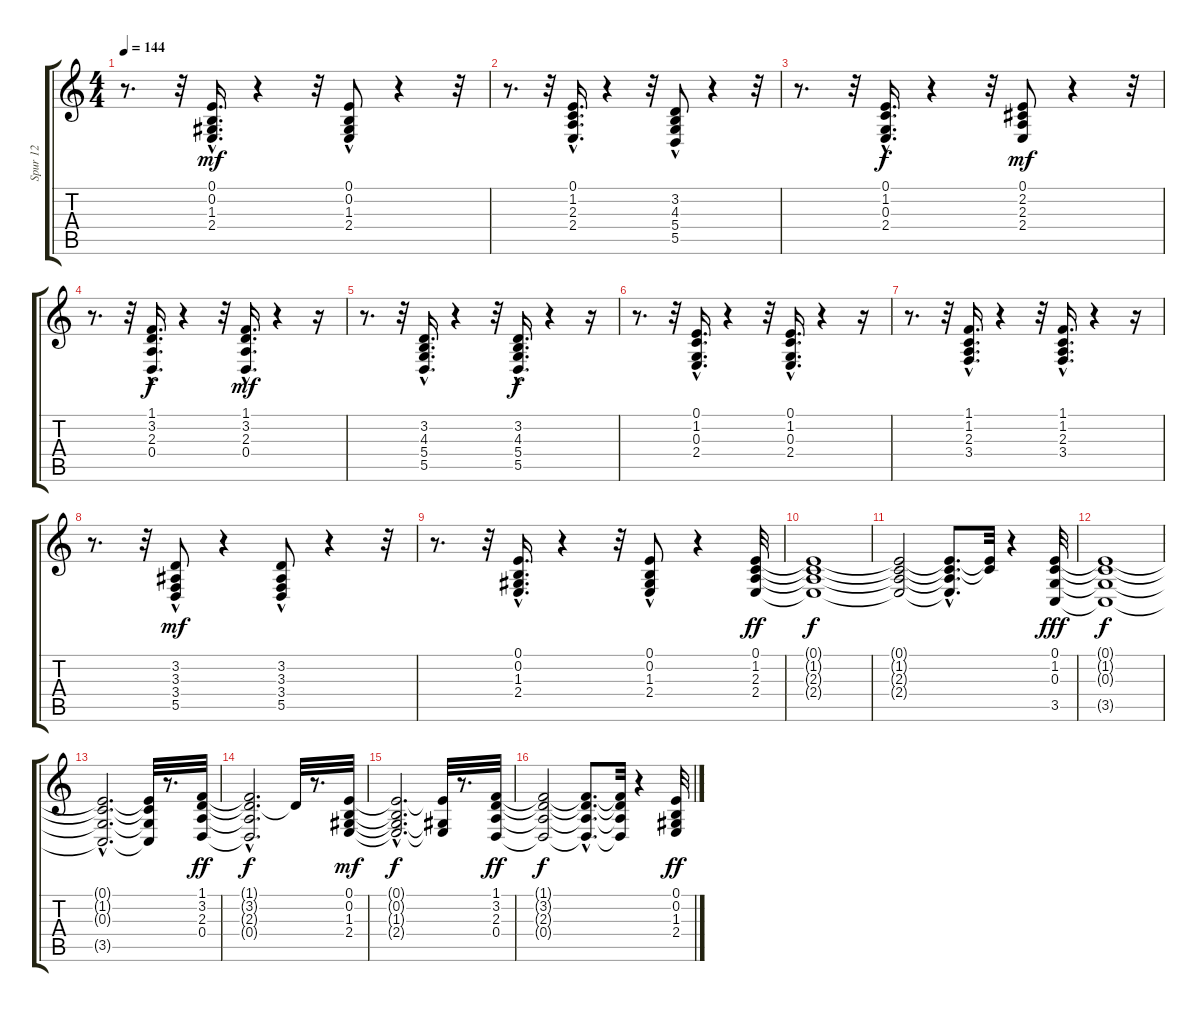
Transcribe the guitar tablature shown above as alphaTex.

\track ("Spur 12" "Spur 12") {instrument acousticgrandpiano}
\staff {score tabs}
\tuning (E4 B3 G3 D3 A2 E2) {hide}
\ts (4 4)
\tempo 144
\clef g2
\ks c
r.8{d dy mf} r.32 (0.1{hac} 0.2{hac} 1.3 2.4{hac}).16{d} r.4 r.32 (0.1 0.2{hac} 1.3{hac} 2.4{hac}).8 r.4 r.32 |
r.8{d} r.32 (0.1{hac} 1.2{hac} 2.3{hac} 2.4{hac}).16{d} r.4 r.32 (3.2 4.3{hac} 5.4 5.5).8 r.4 r.32 |
r.8{d} r.32 (0.1{hac} 1.2{hac} 0.3{hac} 2.4{hac}).16{d dy f} r.4 r.32 (0.1 2.2 2.3 2.4).8{dy mf} r.4 r.32 |
r.8{d} r.32 (1.1{hac} 3.2{hac} 2.3 0.4).16{d dy f} r.4 r.32 (1.1{hac} 3.2{hac} 2.3{hac} 0.4{hac}).16{d dy mf} r.4 r.16 |
r.8{d} r.32 (3.2{hac} 4.3{hac} 5.4 5.5).16{d} r.4 r.32 (3.2{hac} 4.3{hac} 5.4{hac} 5.5{hac}).16{d dy f} r.4 r.16 |
r.8{d} r.32 (0.1{hac} 1.2{hac} 0.3 2.4).16{d} r.4 r.32 (0.1{hac} 1.2{hac} 0.3 2.4{hac}).16{d} r.4 r.16 |
r.8{d} r.32 (1.1{hac} 1.2{hac} 2.3 3.4).16{d} r.4 r.32 (1.1{hac} 1.2{hac} 2.3 3.4).16{d} r.4 r.16 |
r.8{d} r.32 (3.2{hac} 3.3{hac} 3.4{hac} 5.5).8{dy mf} r.4 (3.2{hac} 3.3{hac} 3.4 5.5).8 r.4 r.32 |
r.8{d} r.32 (0.1{hac} 0.2{hac} 1.3 2.4{hac}).16{d} r.4 r.32 (0.1 0.2{hac} 1.3{hac} 2.4{hac}).8 r.4 (0.1 1.2 2.3 2.4).32{dy ff} |
(0.1{t} 1.2{t} 2.3{t} 2.4{t}).1{dy f} |
(0.1{t} 1.2{t} 2.3{t} 2.4{t}).2 (0.1{hac t} 1.2{hac t} 2.3{hac t} 2.4{hac t}).8{d} (0.1{t} 1.2{t}).32 r.4 (0.1 1.2 0.3 3.5).32{dy fff} |
(0.1{t} 1.2{t} 0.3{t} 3.5{t}).1{dy f} |
(0.1{hac t} 1.2{hac t} 0.3{hac t} 3.5{hac t}).2{d} (0.1{t} 1.2{t} 0.3{t} 3.5{t}).32 r.8{d} (1.1 3.2 2.3 0.4).32{dy ff} |
(1.1{hac t} 3.2{hac t} 2.3{hac t} 0.4{hac t}).2{d dy f} 3.2{t}.32 r.8{d} (0.1 0.2 1.3 2.4).32{dy mf} |
(0.1{hac t} 0.2{hac t} 1.3{hac t} 2.4{hac t}).2{d dy f} (0.1{t} 1.3{t} 2.4{t}).32 r.8{d} (1.1 3.2 2.3 0.4).32{dy ff} |
(1.1{t} 3.2{t} 2.3{t} 0.4{t}).2{dy f} (1.1{hac t} 3.2{hac t} 2.3{hac t} 0.4{hac t}).8{d} (1.1{t} 3.2{t} 2.3{t} 0.4{t}).32 r.4 (0.1 0.2 1.3 2.4).32{dy ff}
